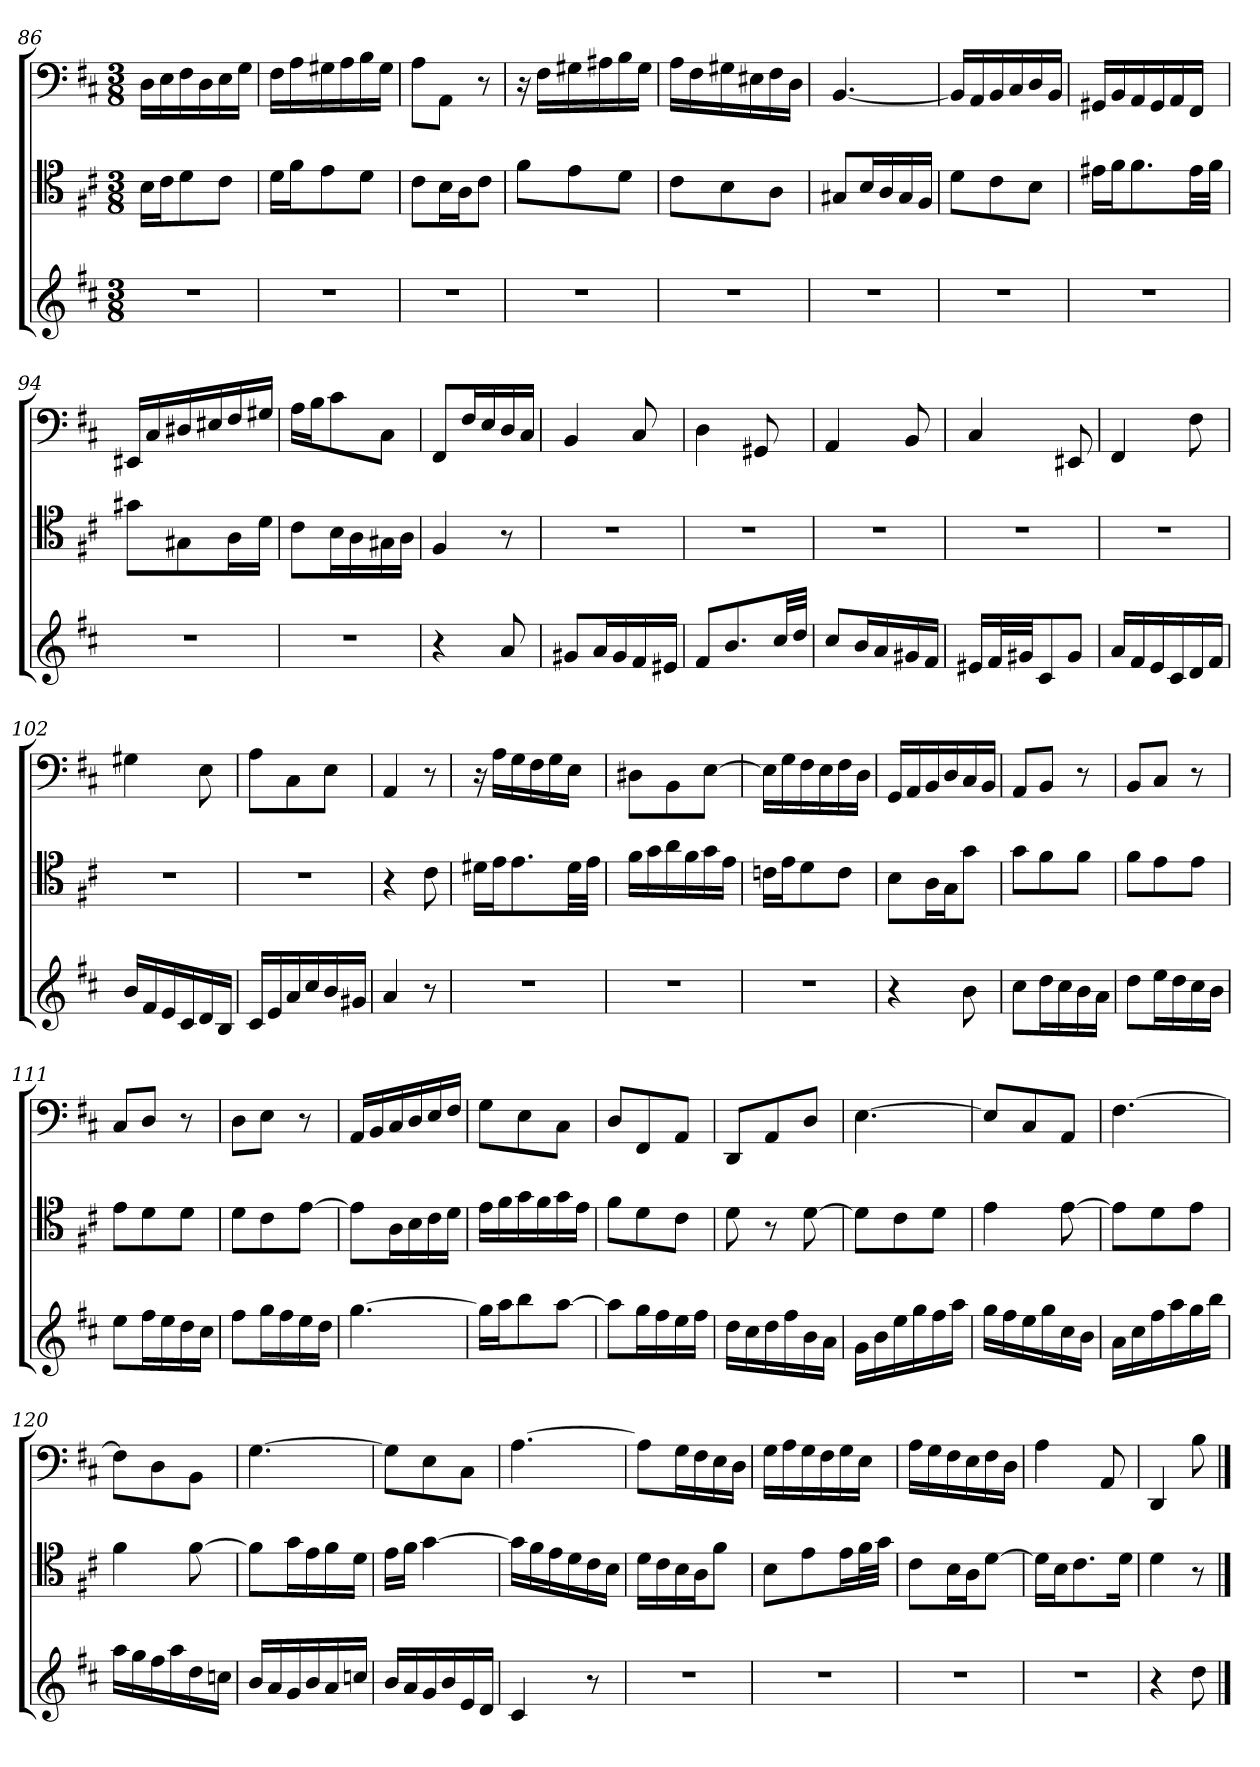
**kern	**kern	**kern
*part3	*part2	*part1
*staff3	*staff2	*staff1
*	*clefC4	*clefF4
*k[f#c#]	*k[f#c#]	*k[f#c#]
*b:	*b:	*b:
*M3/8	*M3/8	*M3/8
=86	=86	=86
4.r	16B\LL	16D\LL
.	16c#\J	16E\
.	8d\	16F#\
.	.	16D\
.	8c#\J	16E\
.	.	16G\JJ
=87	=87	=87
4.r	16d\LL	16F#\LL
.	16f#\J	16A\
.	8e\	16G#X\
.	.	16A\
.	8d\J	16B\
.	.	16G#\JJ
=88	=88	=88
4.r	8c#\L	8A\L
.	16B\L	8AA\J
.	16A\J	.
.	8c#\J	8r
=89	=89	=89
4.r	8f#\L	16r
.	.	16F#\LL
.	8e\	16G#X\
.	.	16A#X\
.	8d\J	16B\
.	.	16G#\JJ
=90	=90	=90
4.r	8c#\L	16A\LL
.	.	16F#\
.	8B\	16G#X\
.	.	16E#X\
.	8A\J	16F#\
.	.	16D\JJ
=91	=91	=91
4.r	8G#X/L	[4.BB
.	16B/L	.
.	16A/	.
.	16G#/	.
.	16F#/JJ	.
=92	=92	=92
4.r	8d\L	16BB/LL]
.	.	16AA/
.	8c#\	16BB/
.	.	16C#/
.	8B\J	16D/
.	.	16BB/JJ
=93	=93	=93
4.r	16e#X\LL	16GG#X/LL
.	16f#\J	16BB/
.	8.f#\	16AA/
.	.	16GG#/
.	.	16AA/
.	32e#\LL	16FF#/JJ
.	32f#\JJJ	.
=94	=94	=94
4.r	8g#X\L	16EE#X/LL
.	.	16C#/
.	8G#X\	16D#X/
.	.	16E#X/
.	16A\L	16F#/
.	16d\JJ	16G#X/JJ
=95	=95	=95
4.r	8c#\L	16A\LL
.	.	16B\J
.	16B\L	8c#\
.	16A\	.
.	16G#X\	8C#\J
.	16A\JJ	.
=96	=96	=96
4r	4F#	8FF#/L
.	.	16F#/L
.	.	16E/
8a	8r	16D/
.	.	16C#/JJ
=97	=97	=97
8g#XL	4.r	4BB
16aL	.	.
16g#	.	.
16f#	.	8C#
16e#XJJ	.	.
=98	=98	=98
8f#L	4.r	4D
8.b	.	.
.	.	8GG#X
32cc#LL	.	.
32ddJJJ	.	.
=99	=99	=99
8cc#L	4.r	4AA
16bL	.	.
16a	.	.
16g#X	.	8BB
16f#JJ	.	.
=100	=100	=100
16e#XLL	4.r	4C#
32f#L	.	.
32g#XJJ	.	.
8c#	.	.
8g#J	.	8EE#X
=101	=101	=101
16aLL	4.r	4FF#
16f#	.	.
16e	.	.
16c#	.	.
16d	.	8F#
16f#JJ	.	.
=102	=102	=102
16bLL	4.r	4G#X
16f#	.	.
16e	.	.
16c#	.	.
16d	.	8E
16BJJ	.	.
=103	=103	=103
16c#LL	4.r	8A\L
16e	.	.
16a	.	8C#\
16cc#	.	.
16b	.	8E\J
16g#XJJ	.	.
=104	=104	=104
4a	4r	4AA
8r	8c#	8r
=105	=105	=105
4.r	16d#X\LL	16r
.	16e\J	16A\LL
.	8.e\	16G\
.	.	16F#\
.	.	16G\
.	32d#\LL	16E\JJ
.	32e\JJJ	.
=106	=106	=106
4.r	16f#\LL	8D#X\L
.	16g\	.
.	16a\	8BB\
.	16f#\	.
.	16g\	[8E\J
.	16e\JJ	.
=107	=107	=107
4.r	16cn\LL	16E\LL]
.	16e\J	16G\
.	8d\	16F#\
.	.	16E\
.	8c\J	16F#\
.	.	16D\JJ
=108	=108	=108
4r	8B\L	16GG/LL
.	.	16AA/
.	16A\L	16BB/
.	16G\J	16D/
8b	8g\J	16C#/
.	.	16BB/JJ
=109	=109	=109
8cc#L	8g\L	8AA/L
16ddL	8f#\	8BB/J
16cc#	.	.
16b	8f#\J	8r
16aJJ	.	.
=110	=110	=110
8ddL	8f#\L	8BB/L
16eeL	8e\	8C#/J
16dd	.	.
16cc#	8e\J	8r
16bJJ	.	.
=111	=111	=111
8eeL	8e\L	8C#/L
16ff#L	8d\	8D/J
16ee	.	.
16dd	8d\J	8r
16cc#JJ	.	.
=112	=112	=112
8ff#L	8d\L	8D\L
16ggL	8c#\	8E\J
16ff#	.	.
16ee	[8e\J	8r
16ddJJ	.	.
=113	=113	=113
[4.gg	8e\L]	16AA/LL
.	.	16BB/
.	16A\L	16C#/
.	16B\	16D/
.	16c#\	16E/
.	16d\JJ	16F#/JJ
=114	=114	=114
16ggLL]	16e\LL	8G\L
16aaJ	16f#\	.
8bb	16g\	8E\
.	16f#\	.
[8aaJ	16g\	8C#\J
.	16e\JJ	.
=115	=115	=115
8aaL]	8f#\L	8D/L
16ggL	8d\	8FF#/
16ff#	.	.
16ee	8c#\J	8AA/J
16ff#JJ	.	.
=116	=116	=116
16ddLL	8d	8DD/L
16cc#	.	.
16dd	8r	8AA/
16ff#	.	.
16b	[8d	8D/J
16aJJ	.	.
=117	=117	=117
16gLL	8d\L]	[4.E
16b	.	.
16ee	8c#\	.
16gg	.	.
16ff#	8d\J	.
16aaJJ	.	.
=118	=118	=118
16ggLL	4e	8E/L]
16ff#	.	.
16ee	.	8C#/
16gg	.	.
16cc#	[8e	8AA/J
16bJJ	.	.
=119	=119	=119
16aLL	8e\L]	[4.F#
16cc#	.	.
16ff#	8d\	.
16aa	.	.
16gg	8e\J	.
16bbJJ	.	.
=120	=120	=120
16aaLL	4f#	8F#\L]
16gg	.	.
16ff#	.	8D\
16aa	.	.
16dd	[8f#	8BB\J
16ccnJJ	.	.
=121	=121	=121
16bLL	8f#\L]	[4.G
16a	.	.
16g	16g\L	.
16b	16e\	.
16a	16f#\	.
16ccnJJ	16d\JJ	.
=122	=122	=122
16bLL	16e\LL	8G\L]
16a	16f#\JJ	.
16g	[4g	8E\
16b	.	.
16e	.	8C#\J
16dJJ	.	.
=123	=123	=123
4c#	16g\LL]	[4.A
.	16f#\	.
.	16e\	.
.	16d\	.
8r	16c#\	.
.	16B\JJ	.
=124	=124	=124
4.r	16d\LL	8A\L]
.	16c#\	.
.	16B\	16G\L
.	16A\J	16F#\
.	8f#\J	16E\
.	.	16D\JJ
=125	=125	=125
4.r	8B\L	16G\LL
.	.	16A\
.	8e\	16G\
.	.	16F#\
.	16e\L	16G\
.	32f#\L	16E\JJ
.	32g\JJJ	.
=126	=126	=126
4.r	8c#\L	16A\LL
.	.	16G\
.	16B\L	16F#\
.	16A\J	16E\
.	[8d\J	16F#\
.	.	16D\JJ
=127	=127	=127
4.r	16d\LL]	4A
.	16B\J	.
.	8.c#\	.
.	.	8AA
.	16d\Jk	.
=128	=128	=128
4r	4d	4DD
8dd	8r	8B
==	==	==
*-	*-	*-
